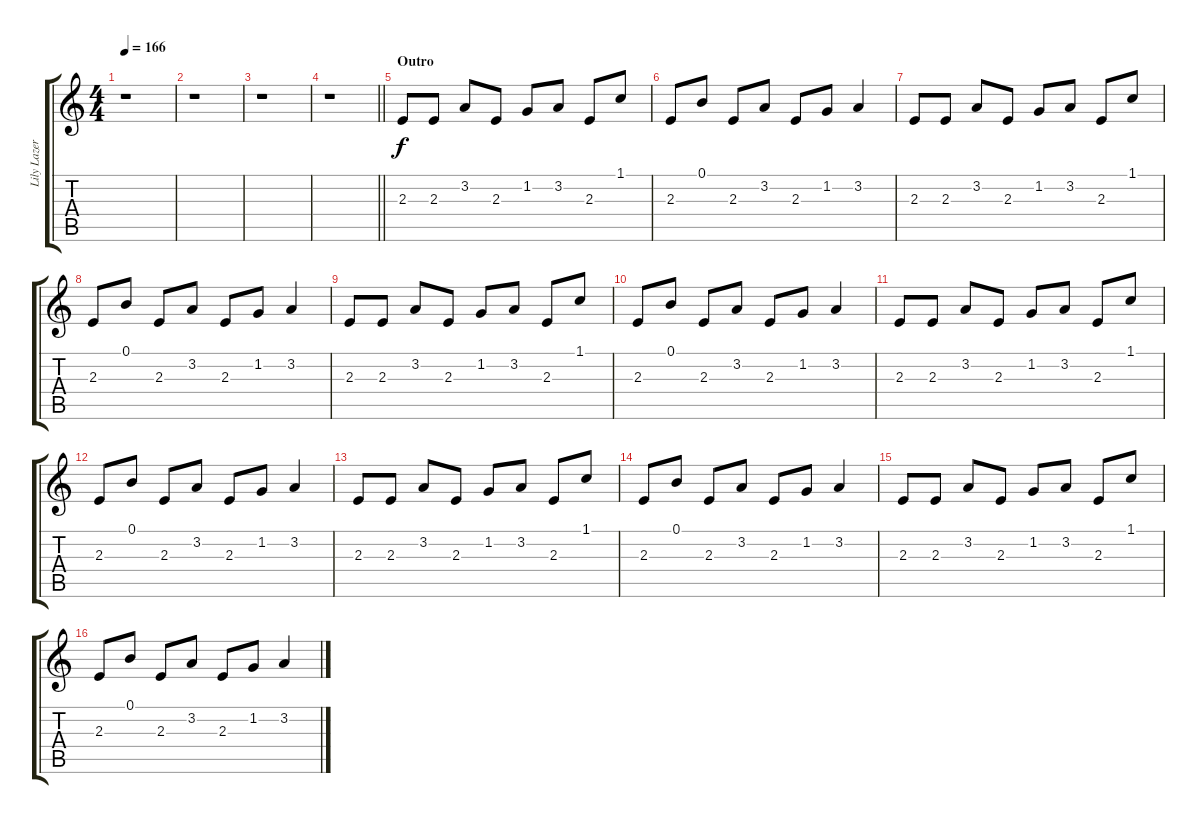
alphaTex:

\track ("Lily Lazer (Guitar)" "Lily Lazer") {instrument distortionguitar}
\staff {score tabs}
\tuning (B3 Gb3 D3 A2 E2 B1) {hide}
\ts (4 4)
\tempo 166
\clef g2
\ks c
r.1{dy f} |
r.1 |
r.1 |
\barLineRight lightlight
r.1 |
\section ("" "Outro")
2.3.8{volume 8 balance 0} 2.3.8 3.2.8 2.3.8 1.2.8 3.2.8 2.3.8 1.1.8 |
2.3.8 0.1.8 2.3.8 3.2.8 2.3.8 1.2.8 3.2.4 |
2.3.8 2.3.8 3.2.8 2.3.8 1.2.8 3.2.8 2.3.8 1.1.8 |
2.3.8 0.1.8 2.3.8 3.2.8 2.3.8 1.2.8 3.2.4 |
2.3.8{balance 16} 2.3.8 3.2.8 2.3.8 1.2.8 3.2.8 2.3.8 1.1.8 |
2.3.8 0.1.8 2.3.8 3.2.8 2.3.8 1.2.8 3.2.4 |
2.3.8 2.3.8 3.2.8 2.3.8 1.2.8 3.2.8 2.3.8 1.1.8 |
2.3.8 0.1.8 2.3.8 3.2.8 2.3.8 1.2.8 3.2.4 |
2.3.8{balance 0} 2.3.8 3.2.8 2.3.8 1.2.8 3.2.8 2.3.8 1.1.8 |
2.3.8 0.1.8 2.3.8 3.2.8 2.3.8 1.2.8 3.2.4 |
2.3.8 2.3.8 3.2.8 2.3.8 1.2.8 3.2.8 2.3.8 1.1.8 |
2.3.8 0.1.8 2.3.8 3.2.8 2.3.8 1.2.8 3.2.4
